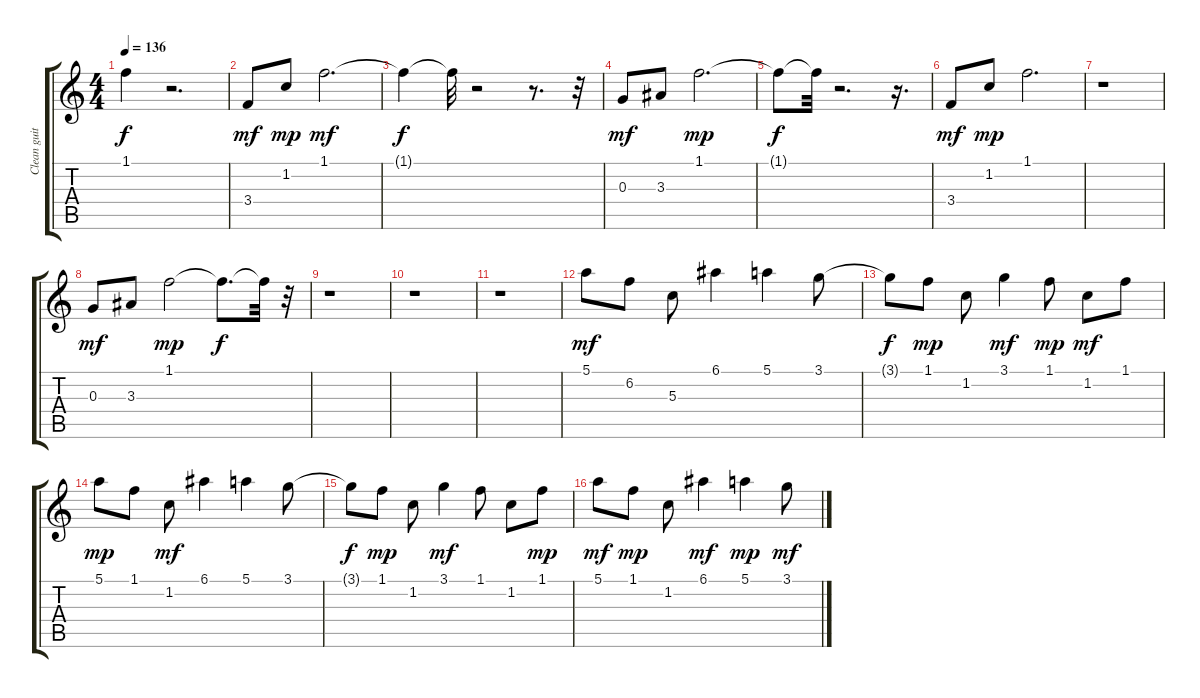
\track ("Clean guitar" "Clean guit") {instrument electricguitarclean}
\staff {score tabs}
\tuning (E4 B3 G3 D3 A2 E2) {hide}
\ts (4 4)
\tempo 136
\clef g2
\ks c
1.1{t}.4{dy f} r.2{d} |
3.4.8{dy mf} 1.2.8{dy mp} 1.1.2{d dy mf} |
1.1{t}.4{dy f} 1.1{t}.32 r.2 r.8{d} r.32 |
0.3.8{dy mf} 3.3.8 1.1.2{d dy mp} |
1.1{t}.8{dy f} 1.1{t}.32 r.2{d} r.16{d} |
3.4.8{dy mf} 1.2.8{dy mp} 1.1.2{d} |
r.1 |
0.3.8{dy mf} 3.3.8 1.1.2{dy mp} 1.1{t}.8{d dy f} 1.1{t}.32 r.32 |
r.1 |
r.1 |
r.1 |
5.1.8{dy mf} 6.2.8 5.3.8 6.1.4 5.1.4 3.1.8 |
3.1{t}.8{dy f} 1.1.8{dy mp} 1.2.8 3.1.4{dy mf} 1.1.8{dy mp} 1.2.8{dy mf} 1.1.8 |
5.1.8{dy mp} 1.1.8 1.2.8{dy mf} 6.1.4 5.1.4 3.1.8 |
3.1{t}.8{dy f} 1.1.8{dy mp} 1.2.8 3.1.4{dy mf} 1.1.8 1.2.8 1.1.8{dy mp} |
5.1.8{dy mf} 1.1.8{dy mp} 1.2.8 6.1.4{dy mf} 5.1.4{dy mp} 3.1.8{dy mf}
